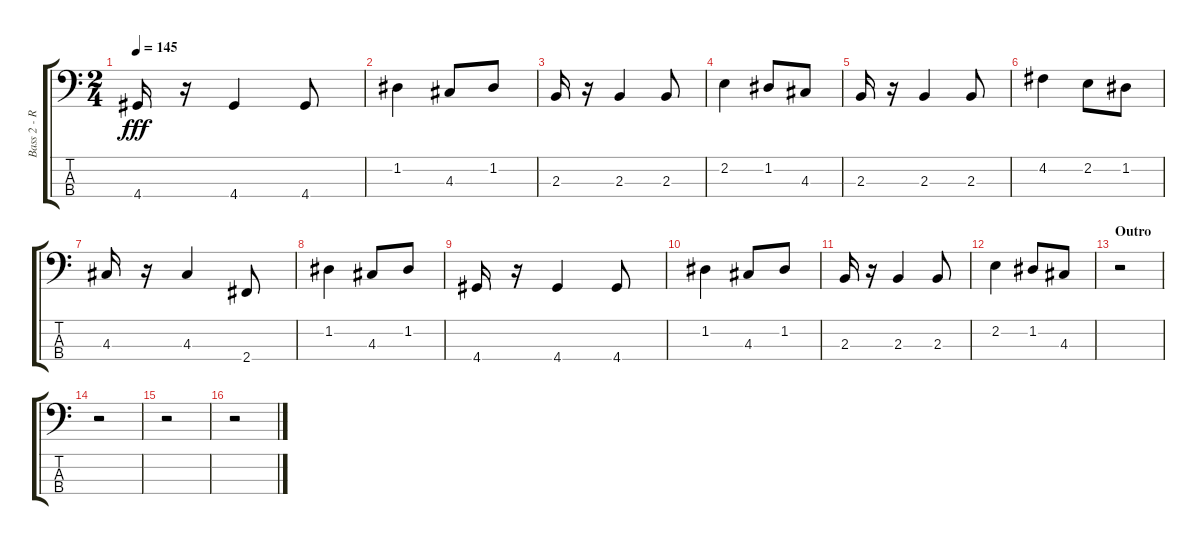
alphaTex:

\track ("Bass 2 - Rod" "Bass 2 - R") {instrument slapbass2}
\staff {score tabs}
\tuning (G2 D2 A1 E1) {hide}
\ts (2 4)
\tempo 145
\clef f4
\ks c
4.4.16{dy fff} r.16 4.4.4 4.4.8 |
1.2.4 4.3.8 1.2.8 |
2.3.16 r.16 2.3.4 2.3.8 |
2.2.4 1.2.8 4.3.8 |
2.3.16 r.16 2.3.4 2.3.8 |
4.2.4 2.2.8 1.2.8 |
4.3.16 r.16 4.3.4 2.4.8 |
1.2.4 4.3.8 1.2.8 |
4.4.16 r.16 4.4.4 4.4.8 |
1.2.4 4.3.8 1.2.8 |
2.3.16 r.16 2.3.4 2.3.8 |
2.2.4 1.2.8 4.3.8 |
\section ("" "Outro")
r.2 |
r.2 |
r.2 |
r.2
